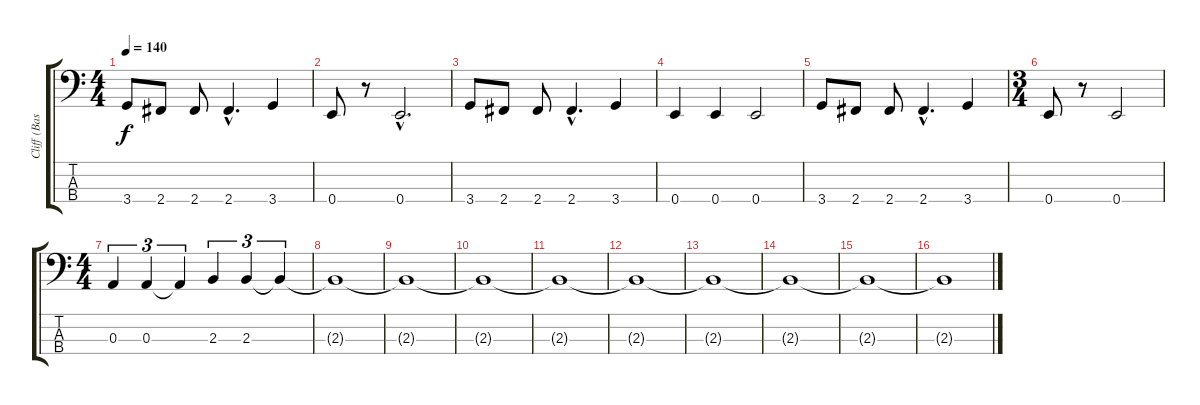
\track ("Cliff (Bass)" "Cliff (Bas") {instrument electricbassfinger}
\staff {score tabs}
\tuning (G2 D2 A1 E1) {hide}
\ts (4 4)
\tempo 140
\clef f4
\ks c
3.4.8{dy f} 2.4.8 2.4.8 2.4{hac}.4{d} 3.4.4 |
0.4.8 r.8 0.4{hac}.2{d} |
3.4.8 2.4.8 2.4.8 2.4{hac}.4{d} 3.4.4 |
0.4.4 0.4.4 0.4.2 |
3.4.8 2.4.8 2.4.8 2.4{hac}.4{d} 3.4.4 |
\ts (3 4)
0.4.8 r.8 0.4.2 |
\ts (4 4)
0.3.4{tu (3 2)} 0.3.4{tu (3 2)} 0.3{t}.4{tu (3 2)} 2.3.4{tu (3 2)} 2.3.4{tu (3 2)} 2.3{t}.4{tu (3 2)} |
2.3{t}.1 |
2.3{t}.1 |
2.3{t}.1 |
2.3{t}.1 |
2.3{t}.1 |
2.3{t}.1 |
2.3{t}.1 |
2.3{t}.1 |
2.3{t}.1
